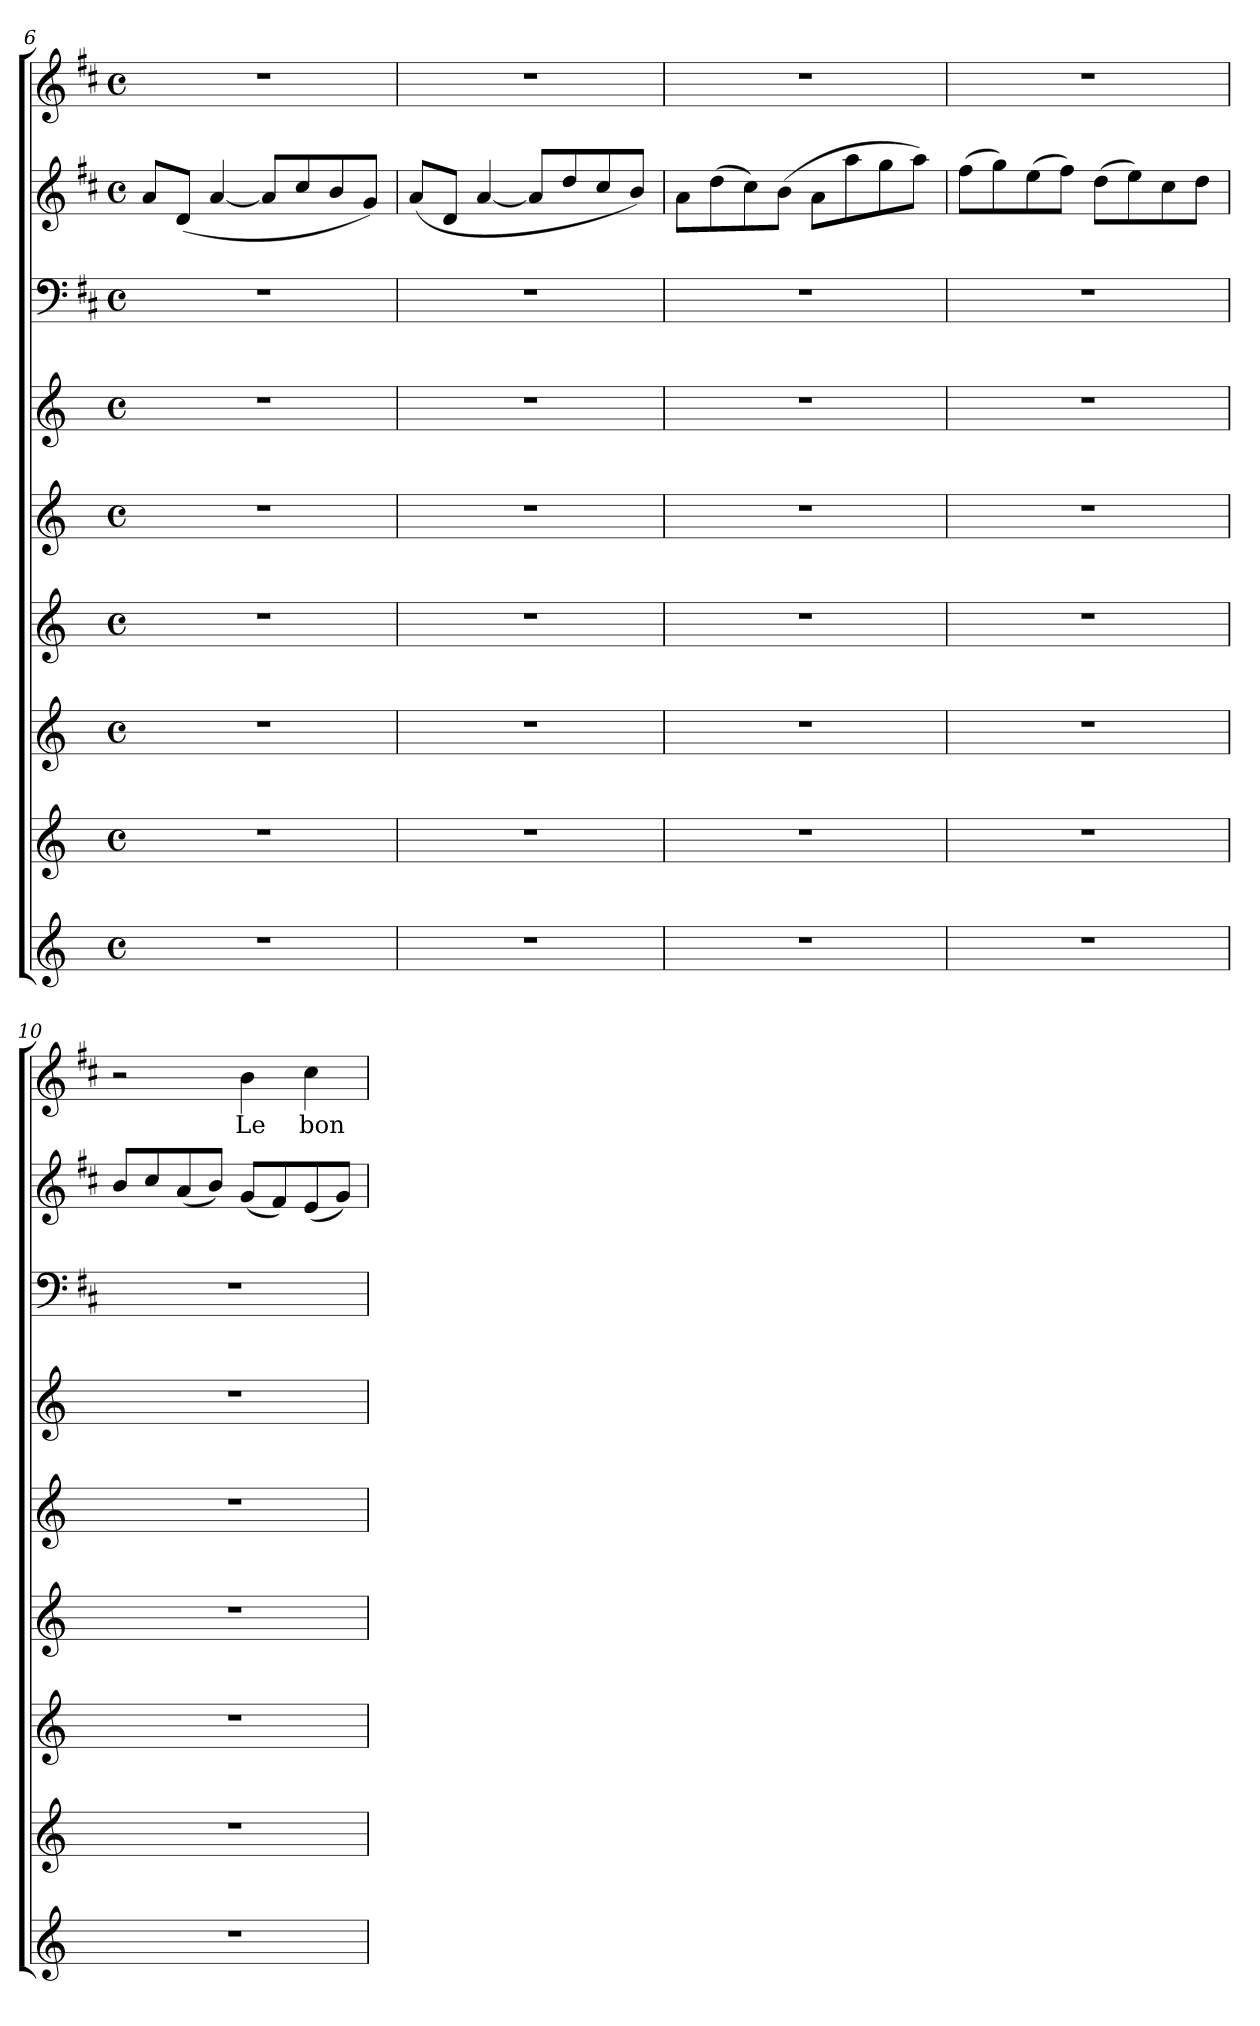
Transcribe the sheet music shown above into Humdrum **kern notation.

**kern	**kern	**kern	**kern	**kern	**kern	**kern	**kern	**kern	**text
*part9	*part8	*part7	*part6	*part5	*part4	*part3	*part2	*part1	*part1
*staff9	*staff8	*staff7	*staff6	*staff5	*staff4	*staff3	*staff2	*staff1	*staff1
*clefG2	*clefG2	*clefG2	*clefG2	*clefG2	*clefG2	*clefF4	*clefG2	*clefG2	*
*k[]	*k[]	*k[]	*k[]	*k[]	*k[]	*k[f#c#]	*k[f#c#]	*k[f#c#]	*
*C:	*C:	*C:	*C:	*C:	*C:	*D:	*D:	*D:	*
*M4/4	*M4/4	*M4/4	*M4/4	*M4/4	*M4/4	*M4/4	*M4/4	*M4/4	*
*met(c)	*met(c)	*met(c)	*met(c)	*met(c)	*met(c)	*met(c)	*met(c)	*met(c)	*
=6	=6	=6	=6	=6	=6	=6	=6	=6	=6
1r	1r	1r	1r	1r	1r	1r	8a/L	1r	.
.	.	.	.	.	.	.	(8d/J	.	.
.	.	.	.	.	.	.	[4a/	.	.
.	.	.	.	.	.	.	8a/L]	.	.
.	.	.	.	.	.	.	8cc#/	.	.
.	.	.	.	.	.	.	8b/	.	.
.	.	.	.	.	.	.	8g/J)	.	.
!!LO:LB:g=z
=7	=7	=7	=7	=7	=7	=7	=7	=7	=7
1r	1r	1r	1r	1r	1r	1r	(8a/L	1r	.
.	.	.	.	.	.	.	8d/J	.	.
.	.	.	.	.	.	.	[4a/	.	.
.	.	.	.	.	.	.	8a/L]	.	.
.	.	.	.	.	.	.	8dd/	.	.
.	.	.	.	.	.	.	8cc#/	.	.
.	.	.	.	.	.	.	8b/J)	.	.
=8	=8	=8	=8	=8	=8	=8	=8	=8	=8
1r	1r	1r	1r	1r	1r	1r	8a\L	1r	.
.	.	.	.	.	.	.	(8dd\	.	.
.	.	.	.	.	.	.	8cc#\)	.	.
.	.	.	.	.	.	.	(8b\J	.	.
.	.	.	.	.	.	.	8a\L	.	.
.	.	.	.	.	.	.	8aa\	.	.
.	.	.	.	.	.	.	8gg\	.	.
.	.	.	.	.	.	.	8aa\J)	.	.
=9	=9	=9	=9	=9	=9	=9	=9	=9	=9
1r	1r	1r	1r	1r	1r	1r	(8ff#\L	1r	.
.	.	.	.	.	.	.	8gg\)	.	.
.	.	.	.	.	.	.	(8ee\	.	.
.	.	.	.	.	.	.	8ff#\J)	.	.
.	.	.	.	.	.	.	(8dd\L	.	.
.	.	.	.	.	.	.	8ee\)	.	.
.	.	.	.	.	.	.	8cc#\	.	.
.	.	.	.	.	.	.	8dd\J	.	.
=10	=10	=10	=10	=10	=10	=10	=10	=10	=10
1r	1r	1r	1r	1r	1r	1r	8b/L	2r	.
.	.	.	.	.	.	.	8cc#/	.	.
.	.	.	.	.	.	.	(8a/	.	.
.	.	.	.	.	.	.	8b/J)	.	.
.	.	.	.	.	.	.	(8g/L	4b\	Le
.	.	.	.	.	.	.	8f#/)	.	.
.	.	.	.	.	.	.	(8e/	4cc#\	bon
.	.	.	.	.	.	.	8g/J)	.	.
=	=	=	=	=	=	=	=	=	=
*-	*-	*-	*-	*-	*-	*-	*-	*-	*-
